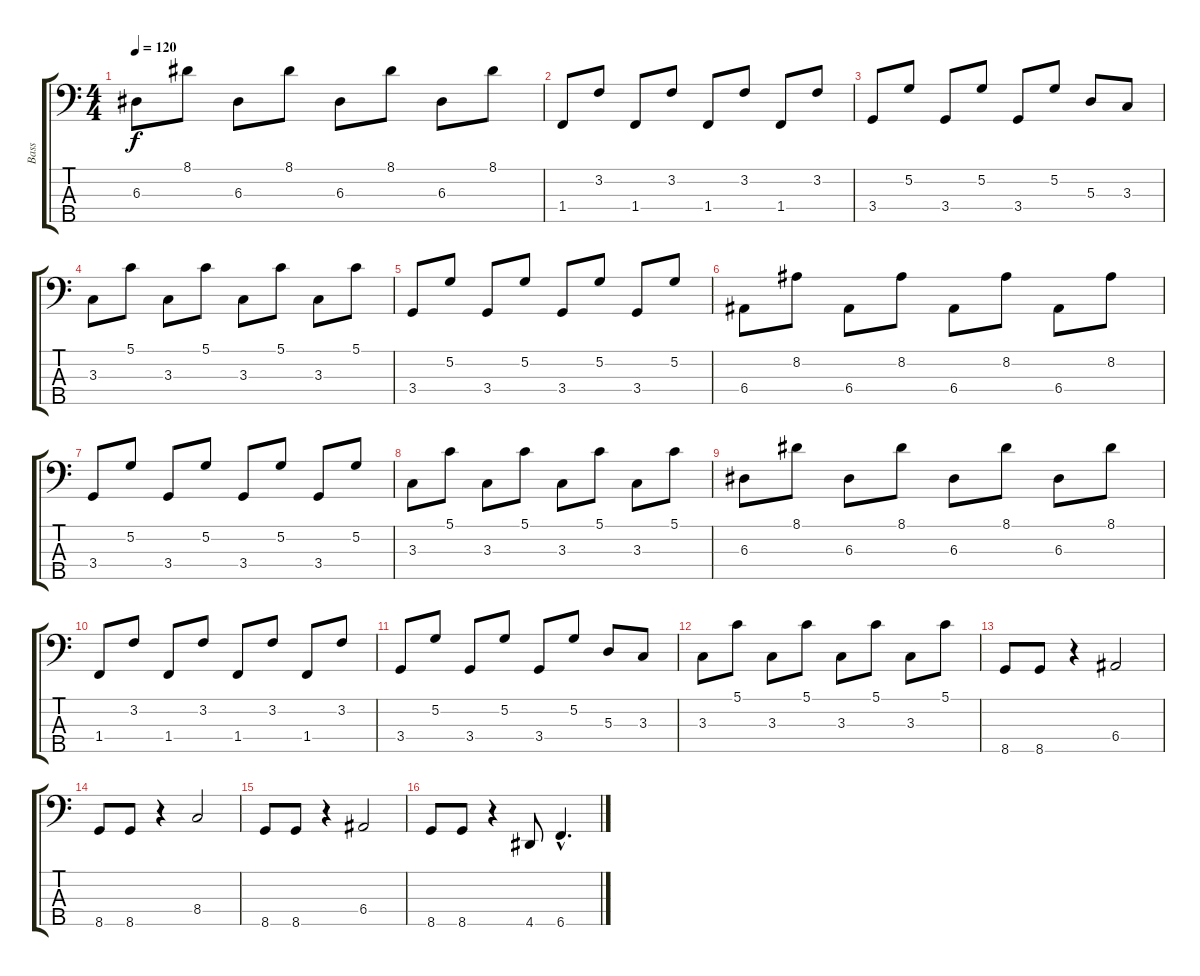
\track ("Bass" "Bass") {instrument electricbassfinger}
\staff {score tabs}
\tuning (G2 D2 A1 E1 B0) {hide}
\ts (4 4)
\tempo 120
\clef f4
\ks c
6.3.8{dy f} 8.1.8 6.3.8 8.1.8 6.3.8 8.1.8 6.3.8 8.1.8 |
1.4.8 3.2.8 1.4.8 3.2.8 1.4.8 3.2.8 1.4.8 3.2.8 |
3.4.8 5.2.8 3.4.8 5.2.8 3.4.8 5.2.8 5.3.8 3.3.8 |
3.3.8 5.1.8 3.3.8 5.1.8 3.3.8 5.1.8 3.3.8 5.1.8 |
3.4.8 5.2.8 3.4.8 5.2.8 3.4.8 5.2.8 3.4.8 5.2.8 |
6.4.8 8.2.8 6.4.8 8.2.8 6.4.8 8.2.8 6.4.8 8.2.8 |
3.4.8 5.2.8 3.4.8 5.2.8 3.4.8 5.2.8 3.4.8 5.2.8 |
3.3.8 5.1.8 3.3.8 5.1.8 3.3.8 5.1.8 3.3.8 5.1.8 |
6.3.8 8.1.8 6.3.8 8.1.8 6.3.8 8.1.8 6.3.8 8.1.8 |
1.4.8 3.2.8 1.4.8 3.2.8 1.4.8 3.2.8 1.4.8 3.2.8 |
3.4.8 5.2.8 3.4.8 5.2.8 3.4.8 5.2.8 5.3.8 3.3.8 |
3.3.8 5.1.8 3.3.8 5.1.8 3.3.8 5.1.8 3.3.8 5.1.8 |
8.5.8 8.5.8 r.4 6.4.2 |
8.5.8 8.5.8 r.4 8.4.2 |
8.5.8 8.5.8 r.4 6.4.2 |
8.5.8 8.5.8 r.4 4.5.8 6.5{hac}.4{d}
